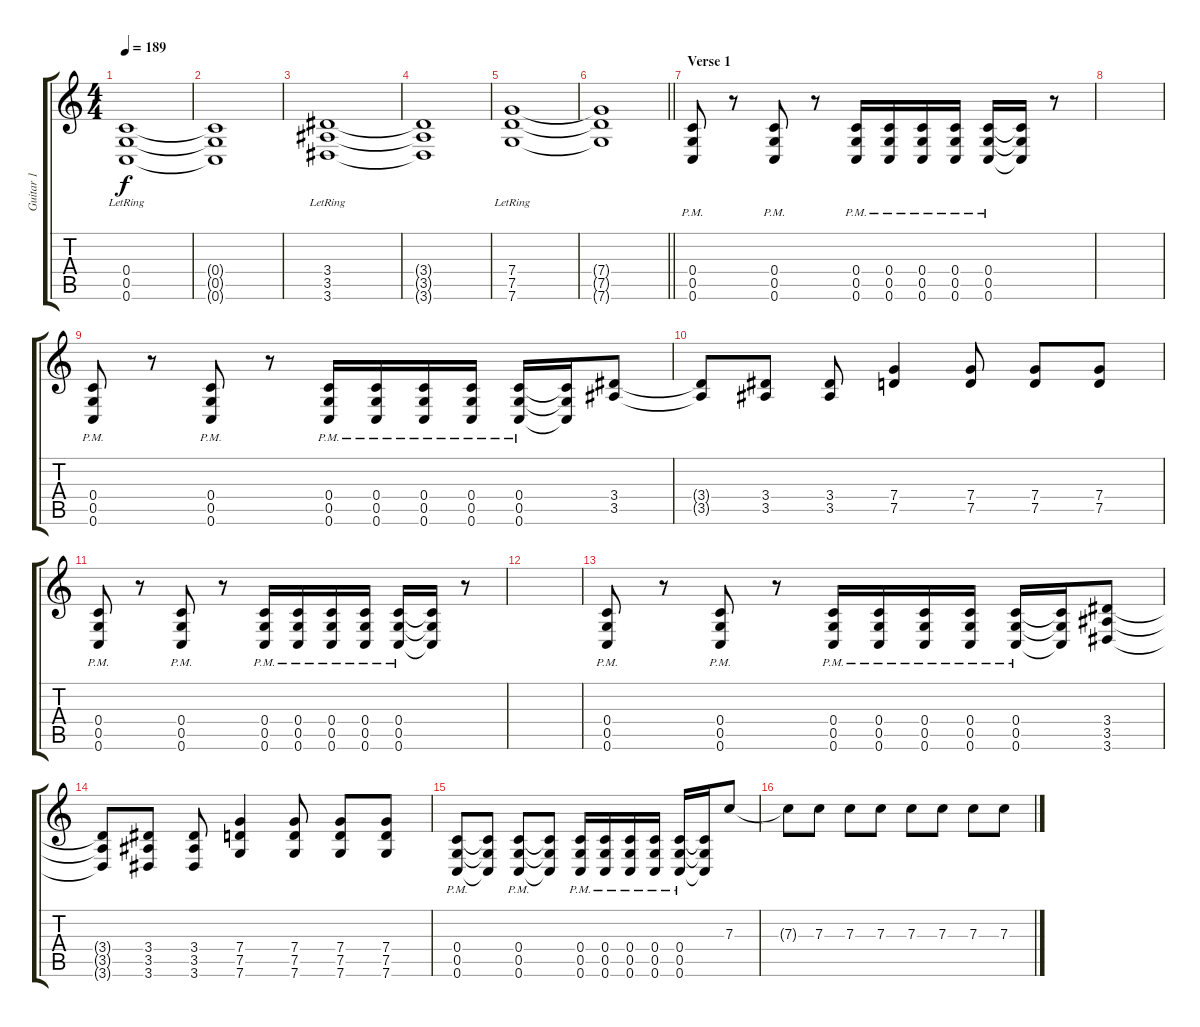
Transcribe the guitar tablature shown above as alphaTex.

\track ("Guitar 1" "Guitar 1") {instrument distortionguitar}
\staff {score tabs}
\tuning (D4 A3 F3 C3 G2 C2) {hide}
\ts (4 4)
\tempo 189
\clef g2
\ks c
(0.4 0.5{lr} 0.6).1{dy f} |
(0.4{t} 0.5{t} 0.6{t}).1 |
(3.4 3.5{lr} 3.6).1 |
(3.4{t} 3.5{t} 3.6{t}).1 |
(7.4{lr} 7.5{lr} 7.6{lr}).1 |
\barLineRight lightlight
(7.4{t} 7.5{t} 7.6{t}).1 |
\section ("" "Verse 1")
(0.4 0.5 0.6{pm}).8 r.8 (0.4 0.5 0.6{pm}).8 r.8 (0.4 0.5 0.6{pm}).16 (0.4 0.5 0.6{pm}).16 (0.4 0.5 0.6{pm}).16 (0.4 0.5 0.6{pm}).16 (0.4 0.5 0.6{pm}).16 (0.4{t} 0.5{t} 0.6{t}).16 r.8 |
|
(0.4 0.5 0.6{pm}).8 r.8 (0.4 0.5 0.6{pm}).8 r.8 (0.4 0.5 0.6{pm}).16 (0.4 0.5 0.6{pm}).16 (0.4 0.5 0.6{pm}).16 (0.4 0.5 0.6{pm}).16 (0.4 0.5 0.6{pm}).16 (0.4{t} 0.5{t} 0.6{t}).16 (3.4 3.5).8 |
(3.4{t} 3.5{t}).8 (3.4 3.5).8 (3.4 3.5).8 (7.4 7.5).4 (7.4 7.5).8 (7.4 7.5).8 (7.4 7.5).8 |
(0.4 0.5 0.6{pm}).8 r.8 (0.4 0.5 0.6{pm}).8 r.8 (0.4 0.5 0.6{pm}).16 (0.4 0.5 0.6{pm}).16 (0.4 0.5 0.6{pm}).16 (0.4 0.5 0.6{pm}).16 (0.4 0.5 0.6{pm}).16 (0.4{t} 0.5{t} 0.6{t}).16 r.8 |
|
(0.4 0.5 0.6{pm}).8 r.8 (0.4 0.5 0.6{pm}).8 r.8 (0.4 0.5 0.6{pm}).16 (0.4 0.5 0.6{pm}).16 (0.4 0.5 0.6{pm}).16 (0.4 0.5 0.6{pm}).16 (0.4 0.5 0.6{pm}).16 (0.4{t} 0.5{t} 0.6{t}).16 (3.4 3.5 3.6).8 |
(3.4{t} 3.5{t} 3.6{t}).8 (3.4 3.5 3.6).8 (3.4 3.5 3.6).8 (7.4 7.5 7.6).4 (7.4 7.5 7.6).8 (7.4 7.5 7.6).8 (7.4 7.5 7.6).8 |
(0.4 0.5 0.6{pm}).8 (0.4{t} 0.5{t} 0.6{t}).8 (0.4 0.5 0.6{pm}).8 (0.4{t} 0.5{t} 0.6{t}).8 (0.4 0.5 0.6{pm}).16 (0.4 0.5 0.6{pm}).16 (0.4 0.5 0.6{pm}).16 (0.4 0.5 0.6{pm}).16 (0.4 0.5 0.6{pm}).16 (0.4{t} 0.5{t} 0.6{t}).16 7.3.8 |
7.3{t}.8 7.3.8 7.3.8 7.3.8 7.3.8 7.3.8 7.3.8 7.3.8
